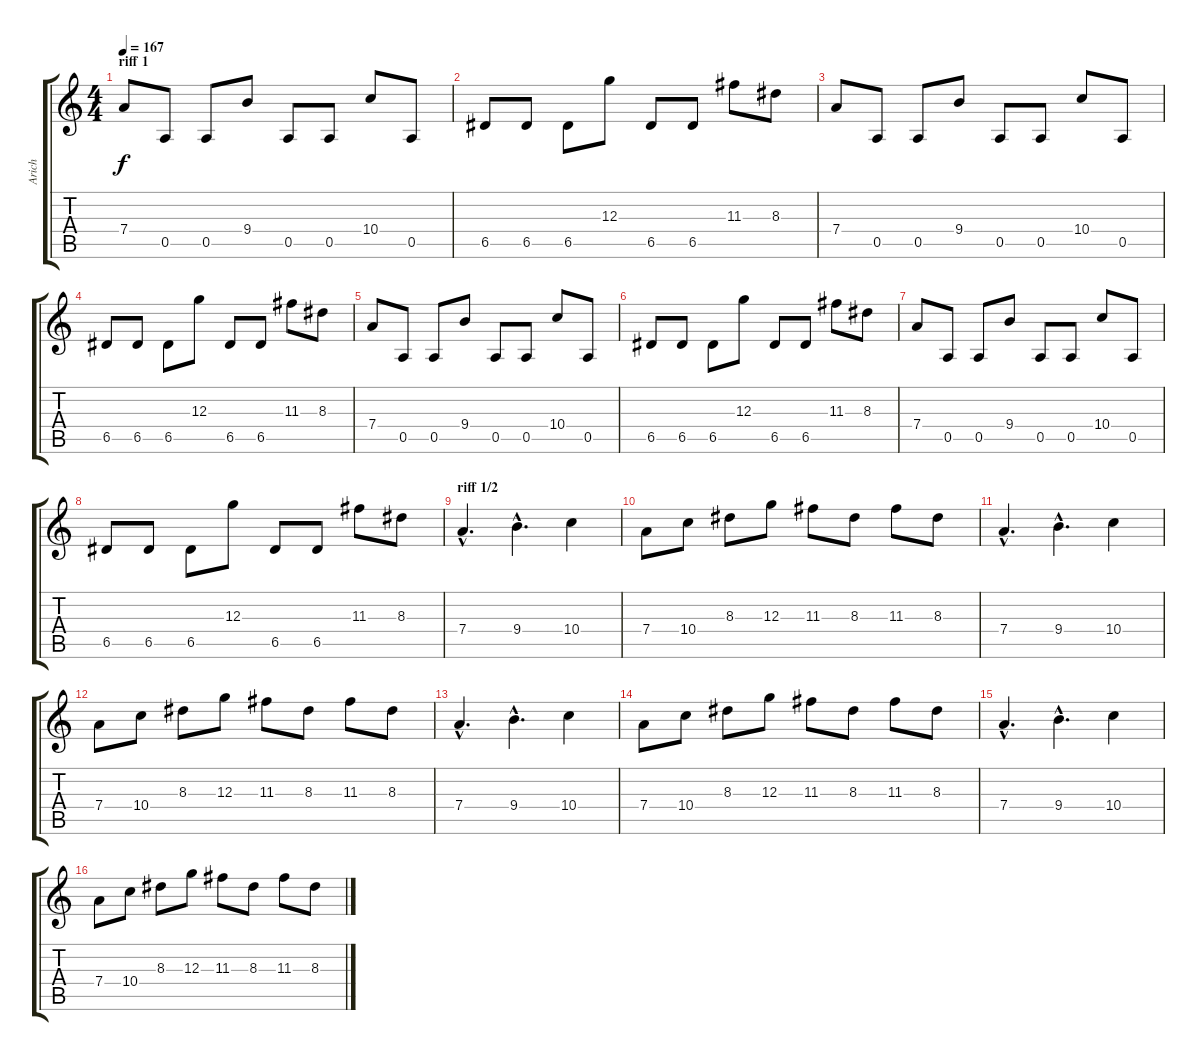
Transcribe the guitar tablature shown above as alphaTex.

\track ("Arich" "Arich") {instrument overdrivenguitar}
\staff {score tabs}
\tuning (E4 B3 G3 D3 A2 E2) {hide}
\ts (4 4)
\section ("" "riff 1")
\tempo 167
\clef g2
\ks c
7.4.8{dy f} 0.5.8 0.5.8 9.4.8 0.5.8 0.5.8 10.4.8 0.5.8 |
6.5.8 6.5.8 6.5.8 12.3.8 6.5.8 6.5.8 11.3.8 8.3.8 |
7.4.8 0.5.8 0.5.8 9.4.8 0.5.8 0.5.8 10.4.8 0.5.8 |
6.5.8 6.5.8 6.5.8 12.3.8 6.5.8 6.5.8 11.3.8 8.3.8 |
7.4.8 0.5.8 0.5.8 9.4.8 0.5.8 0.5.8 10.4.8 0.5.8 |
6.5.8 6.5.8 6.5.8 12.3.8 6.5.8 6.5.8 11.3.8 8.3.8 |
7.4.8 0.5.8 0.5.8 9.4.8 0.5.8 0.5.8 10.4.8 0.5.8 |
6.5.8 6.5.8 6.5.8 12.3.8 6.5.8 6.5.8 11.3.8 8.3.8 |
\section ("" "riff 1/2")
7.4{hac}.4{d} 9.4{hac}.4{d} 10.4.4{volume 16 instrument guitarharmonics} |
7.4.8{instrument overdrivenguitar} 10.4.8 8.3.8 12.3.8 11.3.8 8.3.8 11.3.8 8.3.8 |
7.4{hac}.4{d} 9.4{hac}.4{d} 10.4.4{volume 16 instrument guitarharmonics} |
7.4.8{instrument overdrivenguitar} 10.4.8 8.3.8 12.3.8 11.3.8 8.3.8 11.3.8 8.3.8 |
7.4{hac}.4{d} 9.4{hac}.4{d} 10.4.4{volume 16 instrument guitarharmonics} |
7.4.8{instrument overdrivenguitar} 10.4.8 8.3.8 12.3.8 11.3.8 8.3.8 11.3.8 8.3.8 |
7.4{hac}.4{d} 9.4{hac}.4{d} 10.4.4{volume 16 instrument guitarharmonics} |
7.4.8{instrument overdrivenguitar} 10.4.8 8.3.8 12.3.8 11.3.8 8.3.8 11.3.8 8.3.8
